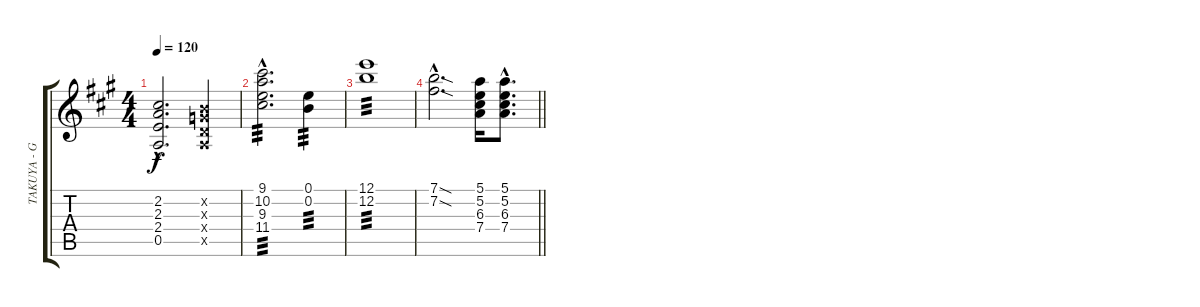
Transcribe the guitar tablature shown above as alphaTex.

\track ("TAKUYA - Guitar 2" "TAKUYA - G") {instrument overdrivenguitar}
\staff {score tabs}
\tuning (E4 B3 G3 D3 A2 E2) {hide}
\ts (4 4)
\tempo 120
\clef g2
\ks a
(2.2{hac} 2.3{hac} 2.4{hac} 0.5{hac}).2{d dy f} (0.2{x} 0.3{x} 0.4{x} 0.5{x}).4 |
(9.1{hac} 10.2{hac} 9.3{hac} 11.4{hac}).2{d tp 3} (0.1 0.2).4{tp 3} |
(12.1 12.2).1{tp 3} |
\barLineRight lightlight
(7.1{sod hac} 7.2{sod hac}).2{d} (5.1 5.2 6.3 7.4).16 (5.1{hac} 5.2{hac} 6.3{hac} 7.4{hac}).8{d}
